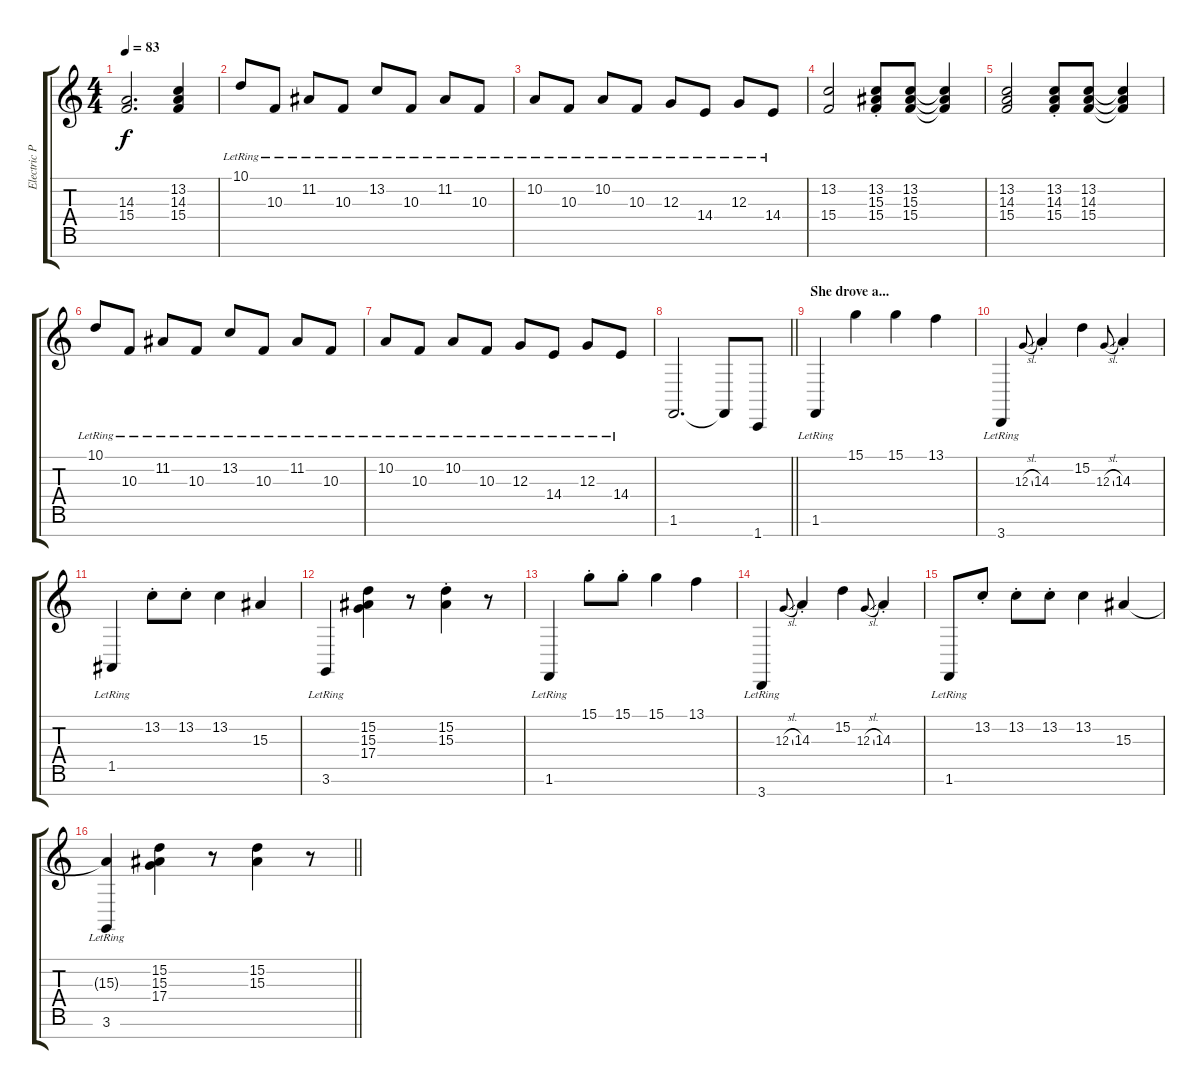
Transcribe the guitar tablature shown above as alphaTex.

\track ("Electric Piano L (Keith)" "Electric P") {instrument electricpiano2}
\staff {score tabs}
\tuning (E4 B3 G3 D3 A2 E2 B1) {hide}
\ts (4 4)
\tempo 83
\clef g2
\ks c
(14.3 15.4).2{d dy f} (13.2 14.3 15.4).4 |
10.1{lr}.8 10.3{lr}.8 11.2{lr}.8 10.3{lr}.8 13.2{lr}.8 10.3{lr}.8 11.2{lr}.8 10.3{lr}.8 |
10.2{lr}.8 10.3{lr}.8 10.2{lr}.8 10.3{lr}.8 12.3{lr}.8 14.4{lr}.8 12.3{lr}.8 14.4{lr}.8 |
(13.2 15.4).2 (13.2{st} 15.3 15.4).8 (13.2 15.3 15.4).8 (13.2{t} 15.3{t} 15.4{t}).4 |
(13.2 14.3 15.4).2 (13.2{st} 14.3 15.4).8 (13.2 14.3 15.4).8 (13.2{t} 14.3{t} 15.4{t}).4 |
10.1{lr}.8 10.3{lr}.8 11.2{lr}.8 10.3{lr}.8 13.2{lr}.8 10.3{lr}.8 11.2{lr}.8 10.3{lr}.8 |
10.2{lr}.8 10.3{lr}.8 10.2{lr}.8 10.3{lr}.8 12.3{lr}.8 14.4{lr}.8 12.3{lr}.8 14.4{lr}.8 |
\barLineRight lightlight
1.6.2{d} 1.6{t}.8 1.7.8 |
\section ("" "She drove a...")
1.6{lr}.4 15.1.4 15.1.4 13.1.4 |
3.7{lr}.4 12.3{sl}.8{gr onbeat} 14.3{st}.4 15.2.4 12.3{sl}.8{gr onbeat} 14.3{st}.4 |
1.5{lr}.4 13.2{st}.8 13.2{st}.8 13.2.4 15.3.4 |
3.6{lr}.4 (15.2 15.3 17.4).4 r.8 (15.2{st} 15.3{st}).4 r.8 |
1.6{lr}.4 15.1{st}.8 15.1{st}.8 15.1.4 13.1.4 |
3.7{lr}.4 12.3{sl}.8{gr onbeat} 14.3{st}.4 15.2.4 12.3{sl}.8{gr onbeat} 14.3{st}.4 |
1.6{lr}.8 13.2{st}.8 13.2{st}.8 13.2{st}.8 13.2.4 15.3.4 |
\barLineRight lightlight
(15.3{t} 3.6{lr}).4 (15.2 15.3 17.4).4 r.8 (15.2 15.3).4 r.8
